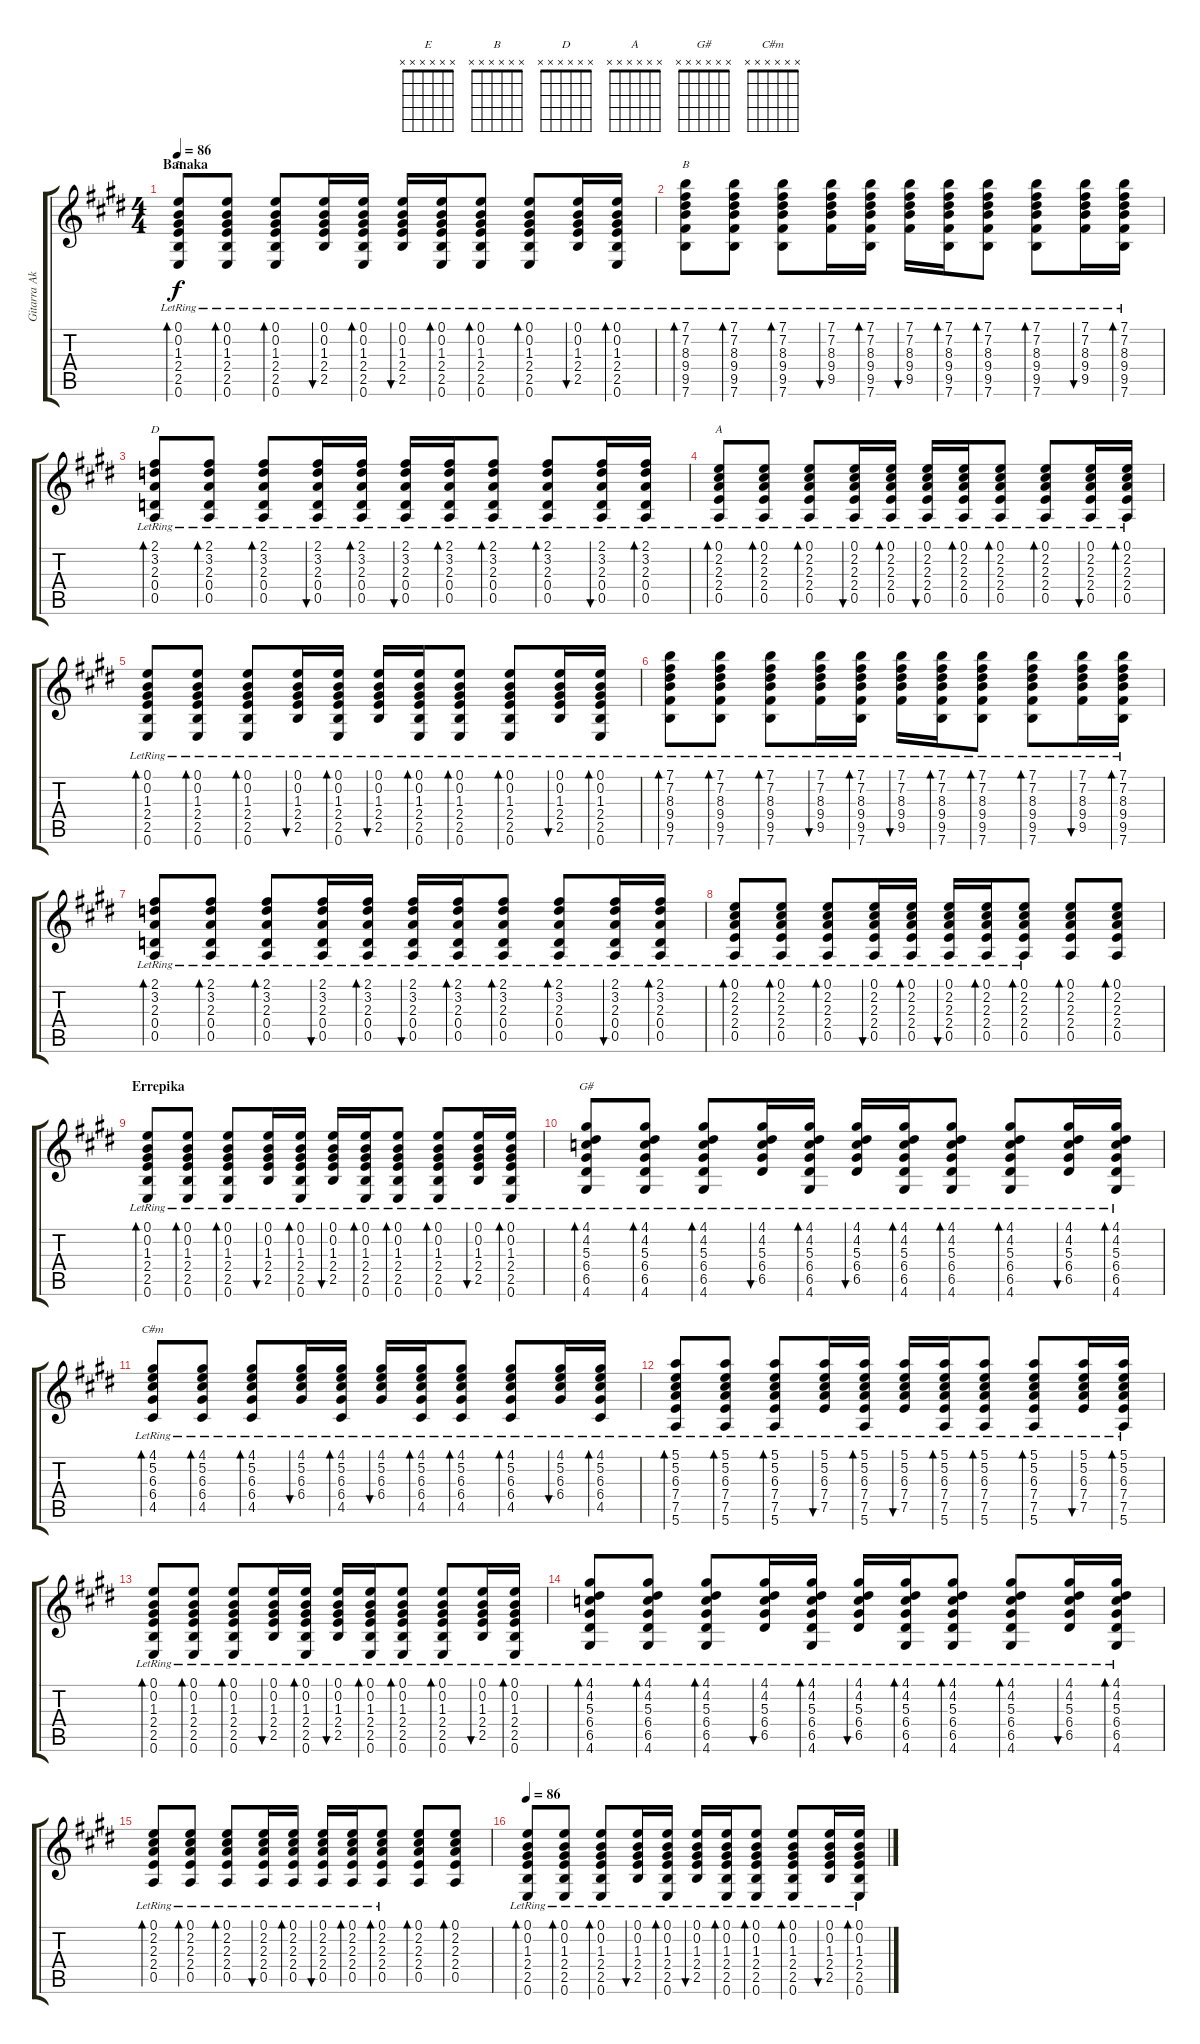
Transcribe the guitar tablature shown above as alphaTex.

\track ("Gitarra Akustikoa" "Gitarra Ak") {instrument acousticguitarsteel}
\staff {score tabs}
\tuning (E4 B3 G3 D3 A2 E2) {hide}
\chord ("E" x x x x x x)
\chord ("B" x x x x x x)
\chord ("D" x x x x x x)
\chord ("A" x x x x x x)
\chord ("G#" x x x x x x)
\chord ("C#m" x x x x x x)
\ts (4 4)
\section ("" "Banaka")
\tempo 86
\clef g2
\ks e
(0.1{lr} 0.2{lr} 1.3{lr} 2.4{lr} 2.5{lr} 0.6{lr}).8{bd 60 ch "E" dy f} (0.1{lr} 0.2{lr} 1.3{lr} 2.4{lr} 2.5{lr} 0.6{lr}).8{bd 60} (0.1{lr} 0.2{lr} 1.3{lr} 2.4{lr} 2.5{lr} 0.6{lr}).8{bd 60} (0.1{lr} 0.2{lr} 1.3{lr} 2.4{lr} 2.5{lr}).16{bu 60} (0.1{lr} 0.2{lr} 1.3{lr} 2.4{lr} 2.5{lr} 0.6{lr}).16{bd 60} (0.1{lr} 0.2{lr} 1.3{lr} 2.4{lr} 2.5{lr}).16{bu 60} (0.1{lr} 0.2{lr} 1.3{lr} 2.4{lr} 2.5{lr} 0.6{lr}).16{bd 60} (0.1{lr} 0.2{lr} 1.3{lr} 2.4{lr} 2.5{lr} 0.6{lr}).8{bd 60} (0.1{lr} 0.2{lr} 1.3{lr} 2.4{lr} 2.5{lr} 0.6{lr}).8{bd 60} (0.1{lr} 0.2{lr} 1.3{lr} 2.4{lr} 2.5{lr}).16{bu 60} (0.1{lr} 0.2{lr} 1.3{lr} 2.4{lr} 2.5{lr} 0.6{lr}).16{bd 60} |
(7.1{lr} 7.2{lr} 8.3{lr} 9.4{lr} 9.5{lr} 7.6{lr}).8{bd 60 ch "B"} (7.1{lr} 7.2{lr} 8.3{lr} 9.4{lr} 9.5{lr} 7.6{lr}).8{bd 60} (7.1{lr} 7.2{lr} 8.3{lr} 9.4{lr} 9.5{lr} 7.6{lr}).8{bd 60} (7.1{lr} 7.2{lr} 8.3{lr} 9.4{lr} 9.5{lr}).16{bu 60} (7.1{lr} 7.2{lr} 8.3{lr} 9.4{lr} 9.5{lr} 7.6{lr}).16{bd 60} (7.1{lr} 7.2{lr} 8.3{lr} 9.4{lr} 9.5{lr}).16{bu 60} (7.1{lr} 7.2{lr} 8.3{lr} 9.4{lr} 9.5{lr} 7.6{lr}).16{bd 60} (7.1{lr} 7.2{lr} 8.3{lr} 9.4{lr} 9.5{lr} 7.6{lr}).8{bd 60} (7.1{lr} 7.2{lr} 8.3{lr} 9.4{lr} 9.5{lr} 7.6{lr}).8{bd 60} (7.1{lr} 7.2{lr} 8.3{lr} 9.4{lr} 9.5{lr}).16{bu 60} (7.1{lr} 7.2{lr} 8.3{lr} 9.4{lr} 9.5{lr} 7.6{lr}).16{bd 60} |
(2.1{lr} 3.2{lr} 2.3{lr} 0.4{lr} 0.5{lr}).8{bd 60 ch "D"} (2.1{lr} 3.2{lr} 2.3{lr} 0.4{lr} 0.5{lr}).8{bd 60} (2.1{lr} 3.2{lr} 2.3{lr} 0.4{lr} 0.5{lr}).8{bd 60} (2.1{lr} 3.2{lr} 2.3{lr} 0.4{lr} 0.5{lr}).16{bu 60} (2.1{lr} 3.2{lr} 2.3{lr} 0.4{lr} 0.5{lr}).16{bd 60} (2.1{lr} 3.2{lr} 2.3{lr} 0.4{lr} 0.5{lr}).16{bu 60} (2.1{lr} 3.2{lr} 2.3{lr} 0.4{lr} 0.5{lr}).16{bd 60} (2.1{lr} 3.2{lr} 2.3{lr} 0.4{lr} 0.5{lr}).8{bd 60} (2.1{lr} 3.2{lr} 2.3{lr} 0.4{lr} 0.5{lr}).8{bd 60} (2.1{lr} 3.2{lr} 2.3{lr} 0.4{lr} 0.5{lr}).16{bu 60} (2.1{lr} 3.2{lr} 2.3{lr} 0.4{lr} 0.5{lr}).16{bd 60} |
(0.1{lr} 2.2{lr} 2.3{lr} 2.4{lr} 0.5{lr}).8{bd 60 ch "A"} (0.1{lr} 2.2{lr} 2.3{lr} 2.4{lr} 0.5{lr}).8{bd 60} (0.1{lr} 2.2{lr} 2.3{lr} 2.4{lr} 0.5{lr}).8{bd 60} (0.1{lr} 2.2{lr} 2.3{lr} 2.4{lr} 0.5{lr}).16{bu 60} (0.1{lr} 2.2{lr} 2.3{lr} 2.4{lr} 0.5{lr}).16{bd 60} (0.1{lr} 2.2{lr} 2.3{lr} 2.4{lr} 0.5{lr}).16{bu 60} (0.1{lr} 2.2{lr} 2.3{lr} 2.4{lr} 0.5{lr}).16{bd 60} (0.1{lr} 2.2{lr} 2.3{lr} 2.4{lr} 0.5{lr}).8{bd 60} (0.1{lr} 2.2{lr} 2.3{lr} 2.4{lr} 0.5{lr}).8{bd 60} (0.1{lr} 2.2{lr} 2.3{lr} 2.4{lr} 0.5{lr}).16{bu 60} (0.1{lr} 2.2{lr} 2.3{lr} 2.4{lr} 0.5{lr}).16{bd 60} |
(0.1{lr} 0.2{lr} 1.3{lr} 2.4{lr} 2.5{lr} 0.6{lr}).8{bd 60} (0.1{lr} 0.2{lr} 1.3{lr} 2.4{lr} 2.5{lr} 0.6{lr}).8{bd 60} (0.1{lr} 0.2{lr} 1.3{lr} 2.4{lr} 2.5{lr} 0.6{lr}).8{bd 60} (0.1{lr} 0.2{lr} 1.3{lr} 2.4{lr} 2.5{lr}).16{bu 60} (0.1{lr} 0.2{lr} 1.3{lr} 2.4{lr} 2.5{lr} 0.6{lr}).16{bd 60} (0.1{lr} 0.2{lr} 1.3{lr} 2.4{lr} 2.5{lr}).16{bu 60} (0.1{lr} 0.2{lr} 1.3{lr} 2.4{lr} 2.5{lr} 0.6{lr}).16{bd 60} (0.1{lr} 0.2{lr} 1.3{lr} 2.4{lr} 2.5{lr} 0.6{lr}).8{bd 60} (0.1{lr} 0.2{lr} 1.3{lr} 2.4{lr} 2.5{lr} 0.6{lr}).8{bd 60} (0.1{lr} 0.2{lr} 1.3{lr} 2.4{lr} 2.5{lr}).16{bu 60} (0.1{lr} 0.2{lr} 1.3{lr} 2.4{lr} 2.5{lr} 0.6{lr}).16{bd 60} |
(7.1{lr} 7.2{lr} 8.3{lr} 9.4{lr} 9.5{lr} 7.6{lr}).8{bd 60} (7.1{lr} 7.2{lr} 8.3{lr} 9.4{lr} 9.5{lr} 7.6{lr}).8{bd 60} (7.1{lr} 7.2{lr} 8.3{lr} 9.4{lr} 9.5{lr} 7.6{lr}).8{bd 60} (7.1{lr} 7.2{lr} 8.3{lr} 9.4{lr} 9.5{lr}).16{bu 60} (7.1{lr} 7.2{lr} 8.3{lr} 9.4{lr} 9.5{lr} 7.6{lr}).16{bd 60} (7.1{lr} 7.2{lr} 8.3{lr} 9.4{lr} 9.5{lr}).16{bu 60} (7.1{lr} 7.2{lr} 8.3{lr} 9.4{lr} 9.5{lr} 7.6{lr}).16{bd 60} (7.1{lr} 7.2{lr} 8.3{lr} 9.4{lr} 9.5{lr} 7.6{lr}).8{bd 60} (7.1{lr} 7.2{lr} 8.3{lr} 9.4{lr} 9.5{lr} 7.6{lr}).8{bd 60} (7.1{lr} 7.2{lr} 8.3{lr} 9.4{lr} 9.5{lr}).16{bu 60} (7.1{lr} 7.2{lr} 8.3{lr} 9.4{lr} 9.5{lr} 7.6{lr}).16{bd 60} |
(2.1{lr} 3.2{lr} 2.3{lr} 0.4{lr} 0.5{lr}).8{bd 60} (2.1{lr} 3.2{lr} 2.3{lr} 0.4{lr} 0.5{lr}).8{bd 60} (2.1{lr} 3.2{lr} 2.3{lr} 0.4{lr} 0.5{lr}).8{bd 60} (2.1{lr} 3.2{lr} 2.3{lr} 0.4{lr} 0.5{lr}).16{bu 60} (2.1{lr} 3.2{lr} 2.3{lr} 0.4{lr} 0.5{lr}).16{bd 60} (2.1{lr} 3.2{lr} 2.3{lr} 0.4{lr} 0.5{lr}).16{bu 60} (2.1{lr} 3.2{lr} 2.3{lr} 0.4{lr} 0.5{lr}).16{bd 60} (2.1{lr} 3.2{lr} 2.3{lr} 0.4{lr} 0.5{lr}).8{bd 60} (2.1{lr} 3.2{lr} 2.3{lr} 0.4{lr} 0.5{lr}).8{bd 60} (2.1{lr} 3.2{lr} 2.3{lr} 0.4{lr} 0.5{lr}).16{bu 60} (2.1{lr} 3.2{lr} 2.3{lr} 0.4{lr} 0.5{lr}).16{bd 60} |
(0.1{lr} 2.2{lr} 2.3{lr} 2.4{lr} 0.5{lr}).8{bd 60} (0.1{lr} 2.2{lr} 2.3{lr} 2.4{lr} 0.5{lr}).8{bd 60} (0.1{lr} 2.2{lr} 2.3{lr} 2.4{lr} 0.5{lr}).8{bd 60} (0.1{lr} 2.2{lr} 2.3{lr} 2.4{lr} 0.5{lr}).16{bu 60} (0.1{lr} 2.2{lr} 2.3{lr} 2.4{lr} 0.5{lr}).16{bd 60} (0.1{lr} 2.2{lr} 2.3{lr} 2.4{lr} 0.5{lr}).16{bu 60} (0.1{lr} 2.2{lr} 2.3{lr} 2.4{lr} 0.5{lr}).16{bd 60} (0.1{lr} 2.2{lr} 2.3{lr} 2.4{lr} 0.5{lr}).8{bd 60} (0.1 2.2 2.3 2.4 0.5).8{bd 60} (0.1 2.2 2.3 2.4 0.5).8{bd 60} |
\section ("" "Errepika")
(0.1{lr} 0.2{lr} 1.3{lr} 2.4{lr} 2.5{lr} 0.6{lr}).8{bd 60} (0.1{lr} 0.2{lr} 1.3{lr} 2.4{lr} 2.5{lr} 0.6{lr}).8{bd 60} (0.1{lr} 0.2{lr} 1.3{lr} 2.4{lr} 2.5{lr} 0.6{lr}).8{bd 60} (0.1{lr} 0.2{lr} 1.3{lr} 2.4{lr} 2.5{lr}).16{bu 60} (0.1{lr} 0.2{lr} 1.3{lr} 2.4{lr} 2.5{lr} 0.6{lr}).16{bd 60} (0.1{lr} 0.2{lr} 1.3{lr} 2.4{lr} 2.5{lr}).16{bu 60} (0.1{lr} 0.2{lr} 1.3{lr} 2.4{lr} 2.5{lr} 0.6{lr}).16{bd 60} (0.1{lr} 0.2{lr} 1.3{lr} 2.4{lr} 2.5{lr} 0.6{lr}).8{bd 60} (0.1{lr} 0.2{lr} 1.3{lr} 2.4{lr} 2.5{lr} 0.6{lr}).8{bd 60} (0.1{lr} 0.2{lr} 1.3{lr} 2.4{lr} 2.5{lr}).16{bu 60} (0.1{lr} 0.2{lr} 1.3{lr} 2.4{lr} 2.5{lr} 0.6{lr}).16{bd 60} |
(4.1{lr} 4.2{lr} 5.3{lr} 6.4{lr} 6.5{lr} 4.6{lr}).8{bd 60 ch "G#"} (4.1{lr} 4.2{lr} 5.3{lr} 6.4{lr} 6.5{lr} 4.6{lr}).8{bd 60} (4.1{lr} 4.2{lr} 5.3{lr} 6.4{lr} 6.5{lr} 4.6{lr}).8{bd 60} (4.1{lr} 4.2{lr} 5.3{lr} 6.4{lr} 6.5{lr}).16{bu 60} (4.1{lr} 4.2{lr} 5.3{lr} 6.4{lr} 6.5{lr} 4.6{lr}).16{bd 60} (4.1{lr} 4.2{lr} 5.3{lr} 6.4{lr} 6.5{lr}).16{bu 60} (4.1{lr} 4.2{lr} 5.3{lr} 6.4{lr} 6.5{lr} 4.6{lr}).16{bd 60} (4.1{lr} 4.2{lr} 5.3{lr} 6.4{lr} 6.5{lr} 4.6{lr}).8{bd 60} (4.1{lr} 4.2{lr} 5.3{lr} 6.4{lr} 6.5{lr} 4.6{lr}).8{bd 60} (4.1{lr} 4.2{lr} 5.3{lr} 6.4{lr} 6.5{lr}).16{bu 60} (4.1{lr} 4.2{lr} 5.3{lr} 6.4{lr} 6.5{lr} 4.6{lr}).16{bd 60} |
(4.1{lr} 5.2{lr} 6.3{lr} 6.4{lr} 4.5{lr}).8{bd 60 ch "C#m"} (4.1{lr} 5.2{lr} 6.3{lr} 6.4{lr} 4.5{lr}).8{bd 60} (4.1{lr} 5.2{lr} 6.3{lr} 6.4{lr} 4.5{lr}).8{bd 60} (4.1{lr} 5.2{lr} 6.3{lr} 6.4{lr}).16{bu 60} (4.1{lr} 5.2{lr} 6.3{lr} 6.4{lr} 4.5{lr}).16{bd 60} (4.1{lr} 5.2{lr} 6.3{lr} 6.4{lr}).16{bu 60} (4.1{lr} 5.2{lr} 6.3{lr} 6.4{lr} 4.5{lr}).16{bd 60} (4.1{lr} 5.2{lr} 6.3{lr} 6.4{lr} 4.5{lr}).8{bd 60} (4.1{lr} 5.2{lr} 6.3{lr} 6.4{lr} 4.5{lr}).8{bd 60} (4.1{lr} 5.2{lr} 6.3{lr} 6.4{lr}).16{bu 60} (4.1{lr} 5.2{lr} 6.3{lr} 6.4{lr} 4.5{lr}).16{bd 60} |
(5.1{lr} 5.2{lr} 6.3{lr} 7.4{lr} 7.5{lr} 5.6{lr}).8{bd 60} (5.1{lr} 5.2{lr} 6.3{lr} 7.4{lr} 7.5{lr} 5.6{lr}).8{bd 60} (5.1{lr} 5.2{lr} 6.3{lr} 7.4{lr} 7.5{lr} 5.6{lr}).8{bd 60} (5.1{lr} 5.2{lr} 6.3{lr} 7.4{lr} 7.5{lr}).16{bu 60} (5.1{lr} 5.2{lr} 6.3{lr} 7.4{lr} 7.5{lr} 5.6{lr}).16{bd 60} (5.1{lr} 5.2{lr} 6.3{lr} 7.4{lr} 7.5{lr}).16{bu 60} (5.1{lr} 5.2{lr} 6.3{lr} 7.4{lr} 7.5{lr} 5.6{lr}).16{bd 60} (5.1{lr} 5.2{lr} 6.3{lr} 7.4{lr} 7.5{lr} 5.6{lr}).8{bd 60} (5.1{lr} 5.2{lr} 6.3{lr} 7.4{lr} 7.5{lr} 5.6{lr}).8{bd 60} (5.1{lr} 5.2{lr} 6.3{lr} 7.4{lr} 7.5{lr}).16{bu 60} (5.1{lr} 5.2{lr} 6.3{lr} 7.4{lr} 7.5{lr} 5.6{lr}).16{bd 60} |
(0.1{lr} 0.2{lr} 1.3{lr} 2.4{lr} 2.5{lr} 0.6{lr}).8{bd 60} (0.1{lr} 0.2{lr} 1.3{lr} 2.4{lr} 2.5{lr} 0.6{lr}).8{bd 60} (0.1{lr} 0.2{lr} 1.3{lr} 2.4{lr} 2.5{lr} 0.6{lr}).8{bd 60} (0.1{lr} 0.2{lr} 1.3{lr} 2.4{lr} 2.5{lr}).16{bu 60} (0.1{lr} 0.2{lr} 1.3{lr} 2.4{lr} 2.5{lr} 0.6{lr}).16{bd 60} (0.1{lr} 0.2{lr} 1.3{lr} 2.4{lr} 2.5{lr}).16{bu 60} (0.1{lr} 0.2{lr} 1.3{lr} 2.4{lr} 2.5{lr} 0.6{lr}).16{bd 60} (0.1{lr} 0.2{lr} 1.3{lr} 2.4{lr} 2.5{lr} 0.6{lr}).8{bd 60} (0.1{lr} 0.2{lr} 1.3{lr} 2.4{lr} 2.5{lr} 0.6{lr}).8{bd 60} (0.1{lr} 0.2{lr} 1.3{lr} 2.4{lr} 2.5{lr}).16{bu 60} (0.1{lr} 0.2{lr} 1.3{lr} 2.4{lr} 2.5{lr} 0.6{lr}).16{bd 60} |
(4.1{lr} 4.2{lr} 5.3{lr} 6.4{lr} 6.5{lr} 4.6{lr}).8{bd 60} (4.1{lr} 4.2{lr} 5.3{lr} 6.4{lr} 6.5{lr} 4.6{lr}).8{bd 60} (4.1{lr} 4.2{lr} 5.3{lr} 6.4{lr} 6.5{lr} 4.6{lr}).8{bd 60} (4.1{lr} 4.2{lr} 5.3{lr} 6.4{lr} 6.5{lr}).16{bu 60} (4.1{lr} 4.2{lr} 5.3{lr} 6.4{lr} 6.5{lr} 4.6{lr}).16{bd 60} (4.1{lr} 4.2{lr} 5.3{lr} 6.4{lr} 6.5{lr}).16{bu 60} (4.1{lr} 4.2{lr} 5.3{lr} 6.4{lr} 6.5{lr} 4.6{lr}).16{bd 60} (4.1{lr} 4.2{lr} 5.3{lr} 6.4{lr} 6.5{lr} 4.6{lr}).8{bd 60} (4.1{lr} 4.2{lr} 5.3{lr} 6.4{lr} 6.5{lr} 4.6{lr}).8{bd 60} (4.1{lr} 4.2{lr} 5.3{lr} 6.4{lr} 6.5{lr}).16{bu 60} (4.1{lr} 4.2{lr} 5.3{lr} 6.4{lr} 6.5{lr} 4.6{lr}).16{bd 60} |
(0.1{lr} 2.2{lr} 2.3{lr} 2.4{lr} 0.5{lr}).8{bd 60} (0.1{lr} 2.2{lr} 2.3{lr} 2.4{lr} 0.5{lr}).8{bd 60} (0.1{lr} 2.2{lr} 2.3{lr} 2.4{lr} 0.5{lr}).8{bd 60} (0.1{lr} 2.2{lr} 2.3{lr} 2.4{lr} 0.5{lr}).16{bu 60} (0.1{lr} 2.2{lr} 2.3{lr} 2.4{lr} 0.5{lr}).16{bd 60} (0.1{lr} 2.2{lr} 2.3{lr} 2.4{lr} 0.5{lr}).16{bu 60} (0.1{lr} 2.2{lr} 2.3{lr} 2.4{lr} 0.5{lr}).16{bd 60} (0.1{lr} 2.2{lr} 2.3{lr} 2.4{lr} 0.5{lr}).8{bd 60} (0.1 2.2 2.3 2.4 0.5).8{bd 60} (0.1 2.2 2.3 2.4 0.5).8{bd 60} |
\tempo 86
(0.1{lr} 0.2{lr} 1.3{lr} 2.4{lr} 2.5{lr} 0.6{lr}).8{bd 60} (0.1{lr} 0.2{lr} 1.3{lr} 2.4{lr} 2.5{lr} 0.6{lr}).8{bd 60} (0.1{lr} 0.2{lr} 1.3{lr} 2.4{lr} 2.5{lr} 0.6{lr}).8{bd 60} (0.1{lr} 0.2{lr} 1.3{lr} 2.4{lr} 2.5{lr}).16{bu 60} (0.1{lr} 0.2{lr} 1.3{lr} 2.4{lr} 2.5{lr} 0.6{lr}).16{bd 60} (0.1{lr} 0.2{lr} 1.3{lr} 2.4{lr} 2.5{lr}).16{bu 60} (0.1{lr} 0.2{lr} 1.3{lr} 2.4{lr} 2.5{lr} 0.6{lr}).16{bd 60} (0.1{lr} 0.2{lr} 1.3{lr} 2.4{lr} 2.5{lr} 0.6{lr}).8{bd 60} (0.1{lr} 0.2{lr} 1.3{lr} 2.4{lr} 2.5{lr} 0.6{lr}).8{bd 60} (0.1{lr} 0.2{lr} 1.3{lr} 2.4{lr} 2.5{lr}).16{bu 60} (0.1{lr} 0.2{lr} 1.3{lr} 2.4{lr} 2.5{lr} 0.6{lr}).16{bd 60}
